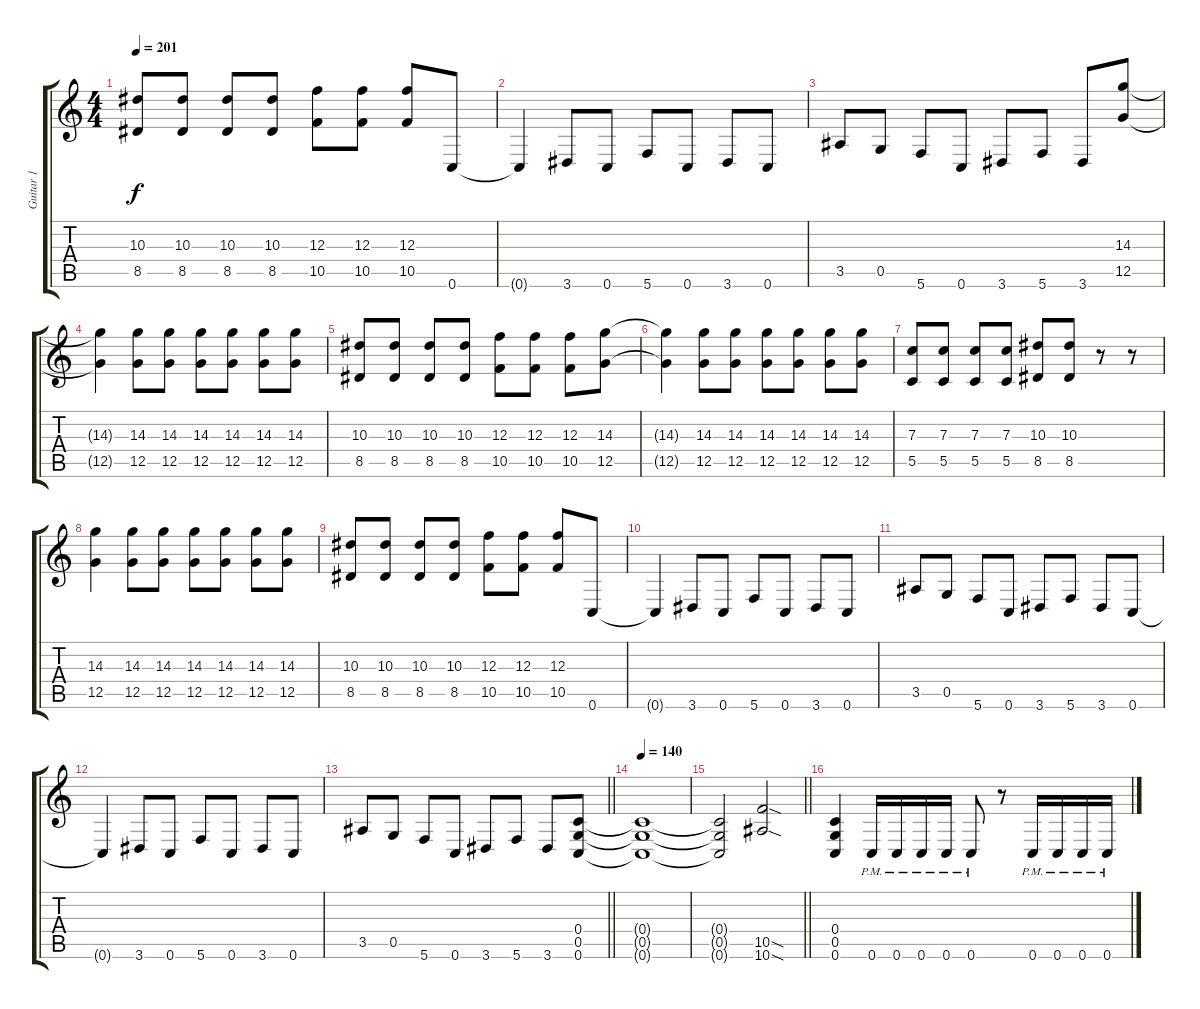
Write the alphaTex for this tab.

\track ("Guitar 1" "Guitar 1") {instrument distortionguitar}
\staff {score tabs}
\tuning (D4 A3 F3 C3 G2 C2) {hide}
\ts (4 4)
\tempo 201
\clef g2
\ks c
(10.3 8.5).8{dy f} (10.3 8.5).8 (10.3 8.5).8 (10.3 8.5).8 (12.3 10.5).8 (12.3 10.5).8 (12.3 10.5).8 0.6.8 |
0.6{t}.4 3.6.8 0.6.8 5.6.8 0.6.8 3.6.8 0.6.8 |
3.5.8 0.5.8 5.6.8 0.6.8 3.6.8 5.6.8 3.6.8 (14.3 12.5).8 |
(14.3{t} 12.5{t}).4 (14.3 12.5).8 (14.3 12.5).8 (14.3 12.5).8 (14.3 12.5).8 (14.3 12.5).8 (14.3 12.5).8 |
(10.3 8.5).8 (10.3 8.5).8 (10.3 8.5).8 (10.3 8.5).8 (12.3 10.5).8 (12.3 10.5).8 (12.3 10.5).8 (14.3 12.5).8 |
(14.3{t} 12.5{t}).4 (14.3 12.5).8 (14.3 12.5).8 (14.3 12.5).8 (14.3 12.5).8 (14.3 12.5).8 (14.3 12.5).8 |
(7.3 5.5).8 (7.3 5.5).8 (7.3 5.5).8 (7.3 5.5).8 (10.3 8.5).8 (10.3 8.5).8 r.8 r.8 |
(14.3 12.5).4 (14.3 12.5).8 (14.3 12.5).8 (14.3 12.5).8 (14.3 12.5).8 (14.3 12.5).8 (14.3 12.5).8 |
(10.3 8.5).8 (10.3 8.5).8 (10.3 8.5).8 (10.3 8.5).8 (12.3 10.5).8 (12.3 10.5).8 (12.3 10.5).8 0.6.8 |
0.6{t}.4 3.6.8 0.6.8 5.6.8 0.6.8 3.6.8 0.6.8 |
3.5.8 0.5.8 5.6.8 0.6.8 3.6.8 5.6.8 3.6.8 0.6.8 |
0.6{t}.4 3.6.8 0.6.8 5.6.8 0.6.8 3.6.8 0.6.8 |
\barLineRight lightlight
3.5.8 0.5.8 5.6.8 0.6.8 3.6.8 5.6.8 3.6.8 (0.4 0.5 0.6).8 |
\section ("" " ")
\tempo 140
(0.4{t} 0.5{t} 0.6{t}).1 |
\barLineRight lightlight
(0.4{t} 0.5{t} 0.6{t}).2 (10.5{sod} 10.6{sod}).2 |
\section ("" " ")
(0.4 0.5 0.6).4 0.6{pm}.16 0.6{pm}.16 0.6{pm}.16 0.6{pm}.16 0.6{pm}.8 r.8 0.6{pm}.16 0.6{pm}.16 0.6{pm}.16 0.6{pm}.16
